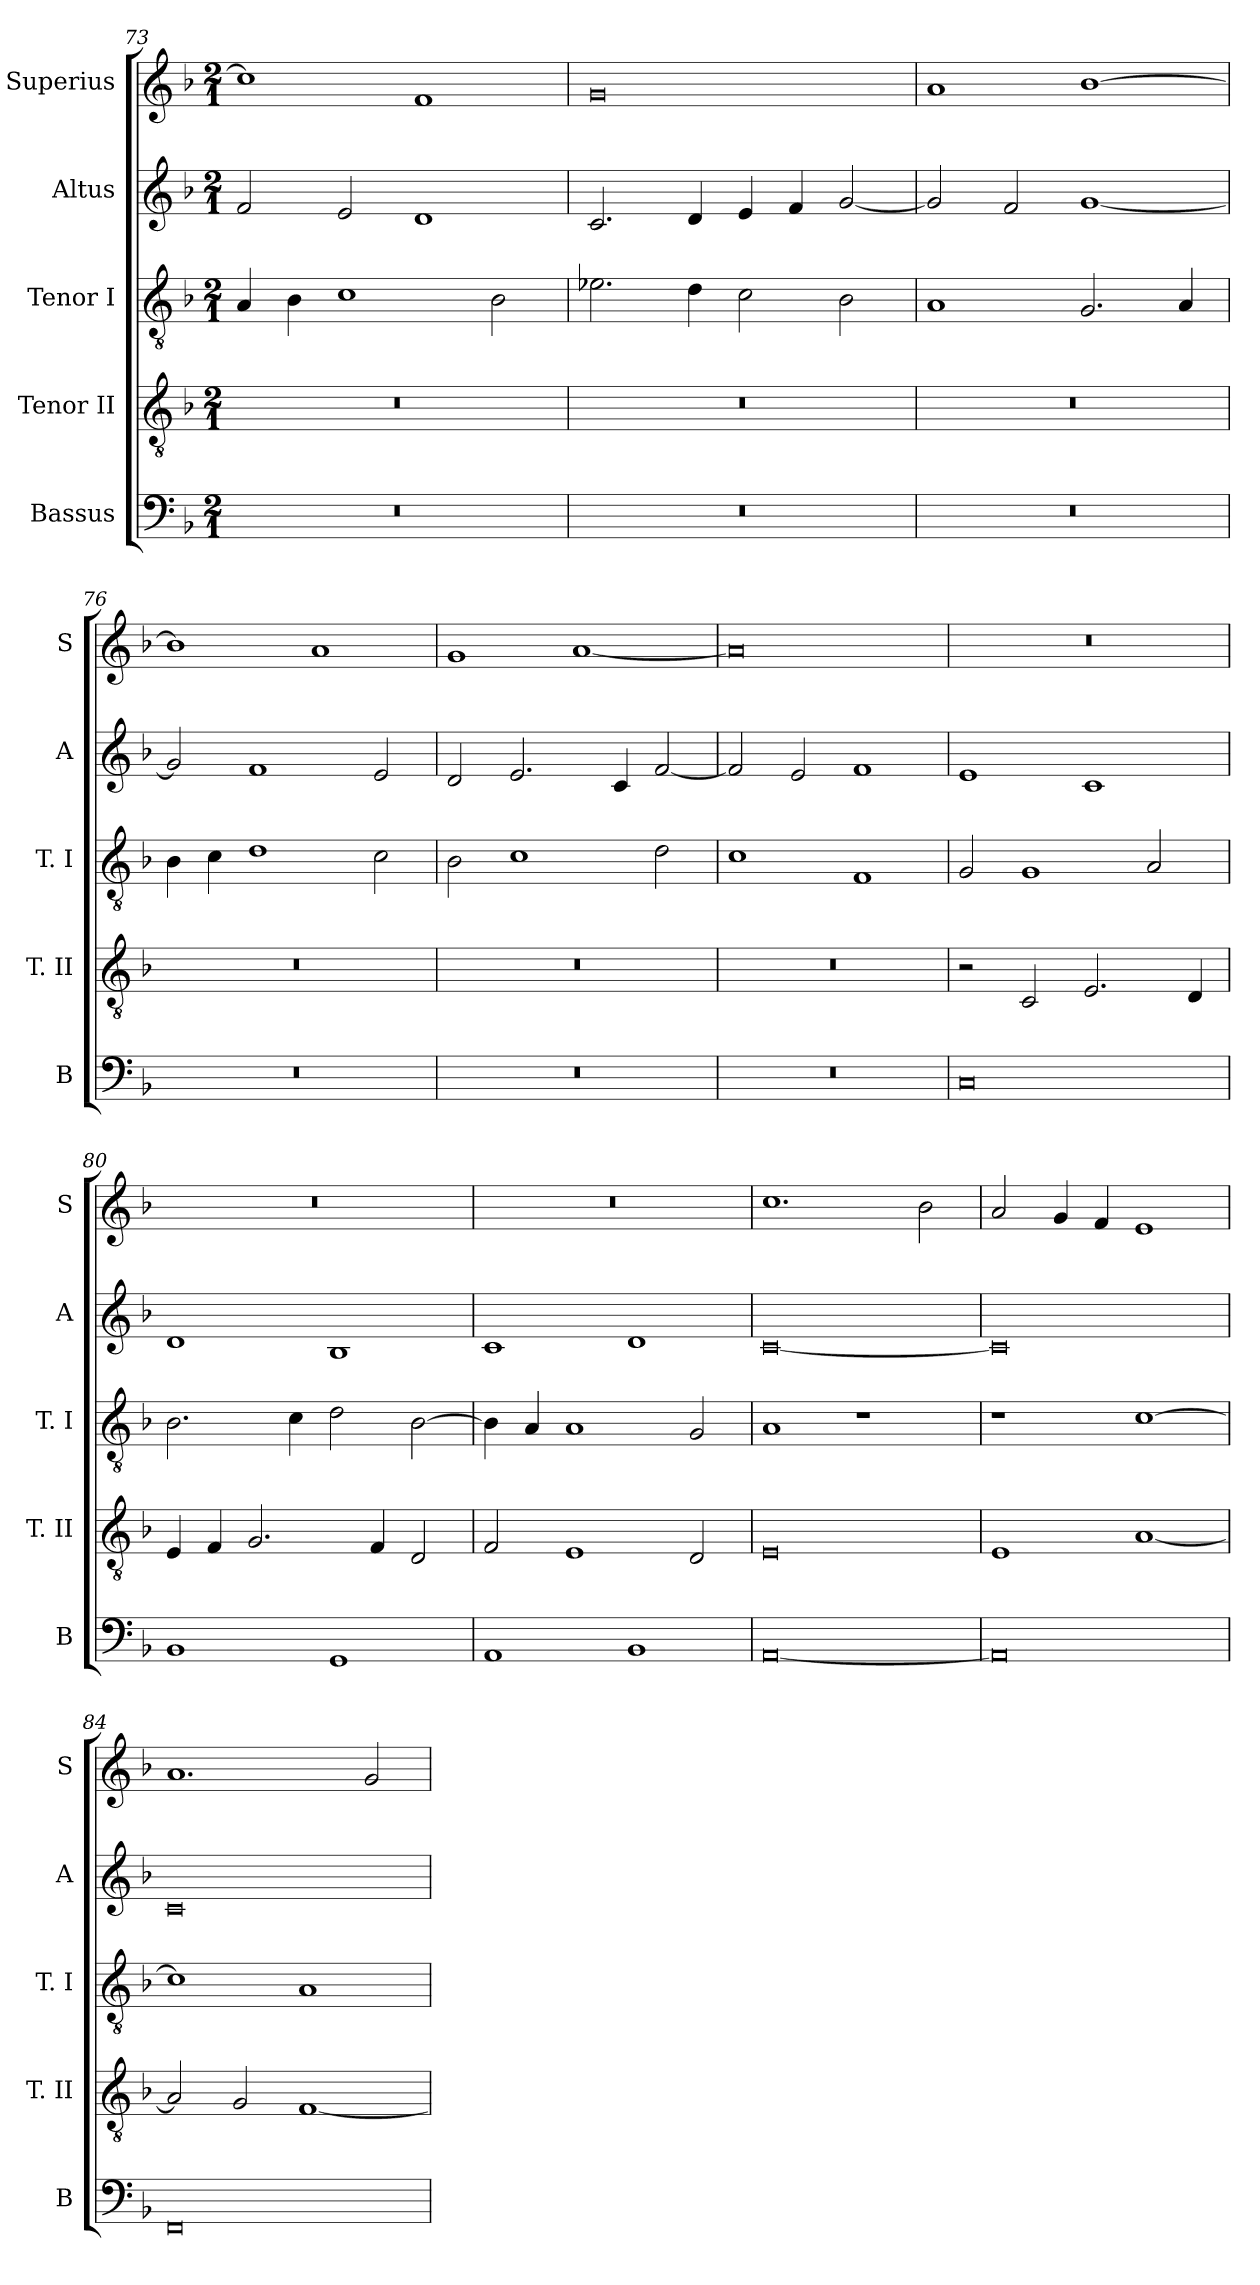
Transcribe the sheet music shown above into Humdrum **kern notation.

**kern	**kern	**kern	**kern	**kern
*part5	*part4	*part3	*part2	*part1
*staff5	*staff4	*staff3	*staff2	*staff1
*I"Bassus	*I"Tenor II	*I"Tenor I	*I"Altus	*I"Superius
*I'B	*I'T. II	*I'T. I	*I'A	*I'S
*clefF4	*clefGv2	*clefGv2	*clefG2	*clefG2
*k[b-]	*k[b-]	*k[b-]	*k[b-]	*k[b-]
*F:	*F:	*F:	*F:	*F:
*M2/1	*M2/1	*M2/1	*M2/1	*M2/1
=73	=73	=73	=73	=73
0r	0r	4A	2f	1cc]
.	.	4B-	.	.
.	.	1c	2e	.
.	.	.	1d	1f
.	.	2B-	.	.
=74	=74	=74	=74	=74
0r	0r	2.e-X	2.c	0g
.	.	4d	4d	.
.	.	2c	4e	.
.	.	.	4f	.
.	.	2B-	[2g	.
=75	=75	=75	=75	=75
0r	0r	1A	2g]	1a
.	.	.	2f	.
.	.	2.G	[1g	[1b-
.	.	4A	.	.
=76	=76	=76	=76	=76
0r	0r	4B-	2g]	1b-]
.	.	4c	.	.
.	.	1d	1f	.
.	.	.	.	1a
.	.	2c	2e	.
=77	=77	=77	=77	=77
0r	0r	2B-	2d	1g
.	.	1c	2.e	.
.	.	.	.	[1a
.	.	.	4c	.
.	.	2d	[2f	.
=78	=78	=78	=78	=78
0r	0r	1c	2f]	0a]
.	.	.	2e	.
.	.	1F	1f	.
=79	=79	=79	=79	=79
0C	2r	2G	1e	0r
.	2C	1G	.	.
.	2.E	.	1c	.
.	.	2A	.	.
.	4D	.	.	.
=80	=80	=80	=80	=80
1BB-	4E	2.B-	1d	0r
.	4F	.	.	.
.	2.G	.	.	.
.	.	4c	.	.
1GG	.	2d	1B-	.
.	4F	.	.	.
.	2D	[2B-	.	.
=81	=81	=81	=81	=81
1AA	2F	4B-]	1c	0r
.	.	4A	.	.
.	1E	1A	.	.
1BB-	.	.	1d	.
.	2D	2G	.	.
=82	=82	=82	=82	=82
[0AA	0E	1A	[0c	1.cc
.	.	1r	.	.
.	.	.	.	2b-
=83	=83	=83	=83	=83
0AA]	1E	1r	0c]	2a
.	.	.	.	4g
.	.	.	.	4f
.	[1A	[1c	.	1e
=84	=84	=84	=84	=84
0FF	2A]	1c]	0c	1.a
.	2G	.	.	.
.	[1F	1A	.	.
.	.	.	.	2g
=	=	=	=	=
*-	*-	*-	*-	*-
